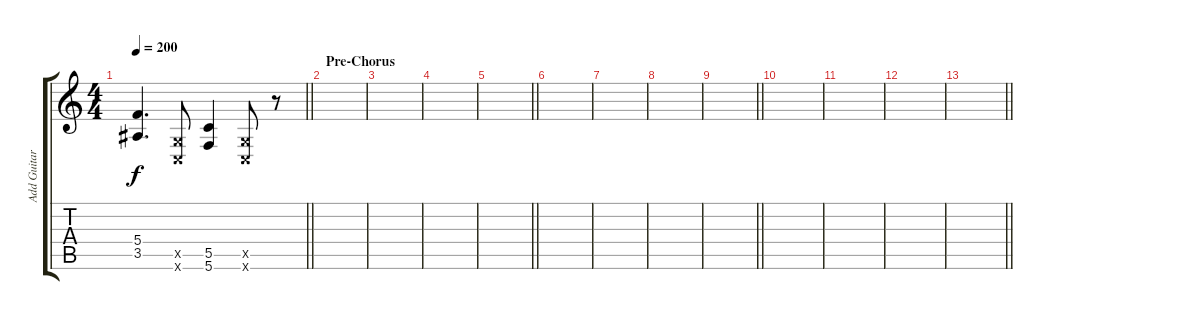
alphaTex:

\track ("Add Guitar" "Add Guitar") {instrument distortionguitar}
\staff {score tabs}
\tuning (D4 A3 F3 C3 G2 C2) {hide}
\ts (4 4)
\tempo 200
\clef g2
\barLineRight lightlight
\ks c
(5.4 3.5).4{d dy f} (0.5{x} 0.6{x}).8 (5.5 5.6).4 (0.5{x} 0.6{x}).8 r.8 |
\section ("" "Pre-Chorus")
|
|
|
\barLineRight lightlight
|
\section ("" "")
|
|
|
\barLineRight lightlight
|
|
|
|
\barLineRight lightlight
